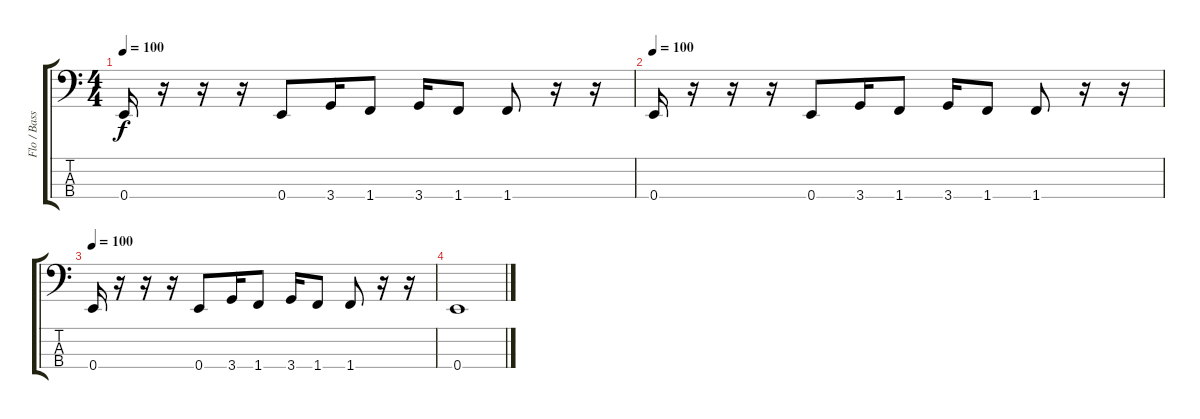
\track ("Flo / Bass" "Flo / Bass") {instrument slapbass1}
\staff {score tabs}
\tuning (G2 D2 A1 E1) {hide}
\ts (4 4)
\tempo 100
\clef f4
\ks c
0.4.16{dy f} r.16 r.16 r.16 0.4.8 3.4.16 1.4.8 3.4.16 1.4.8 1.4.8 r.16 r.16 |
\tempo 100
0.4.16 r.16 r.16 r.16 0.4.8 3.4.16 1.4.8 3.4.16 1.4.8 1.4.8 r.16 r.16 |
\tempo 100
0.4.16 r.16 r.16 r.16 0.4.8 3.4.16 1.4.8 3.4.16 1.4.8 1.4.8 r.16 r.16 |
0.4.1
